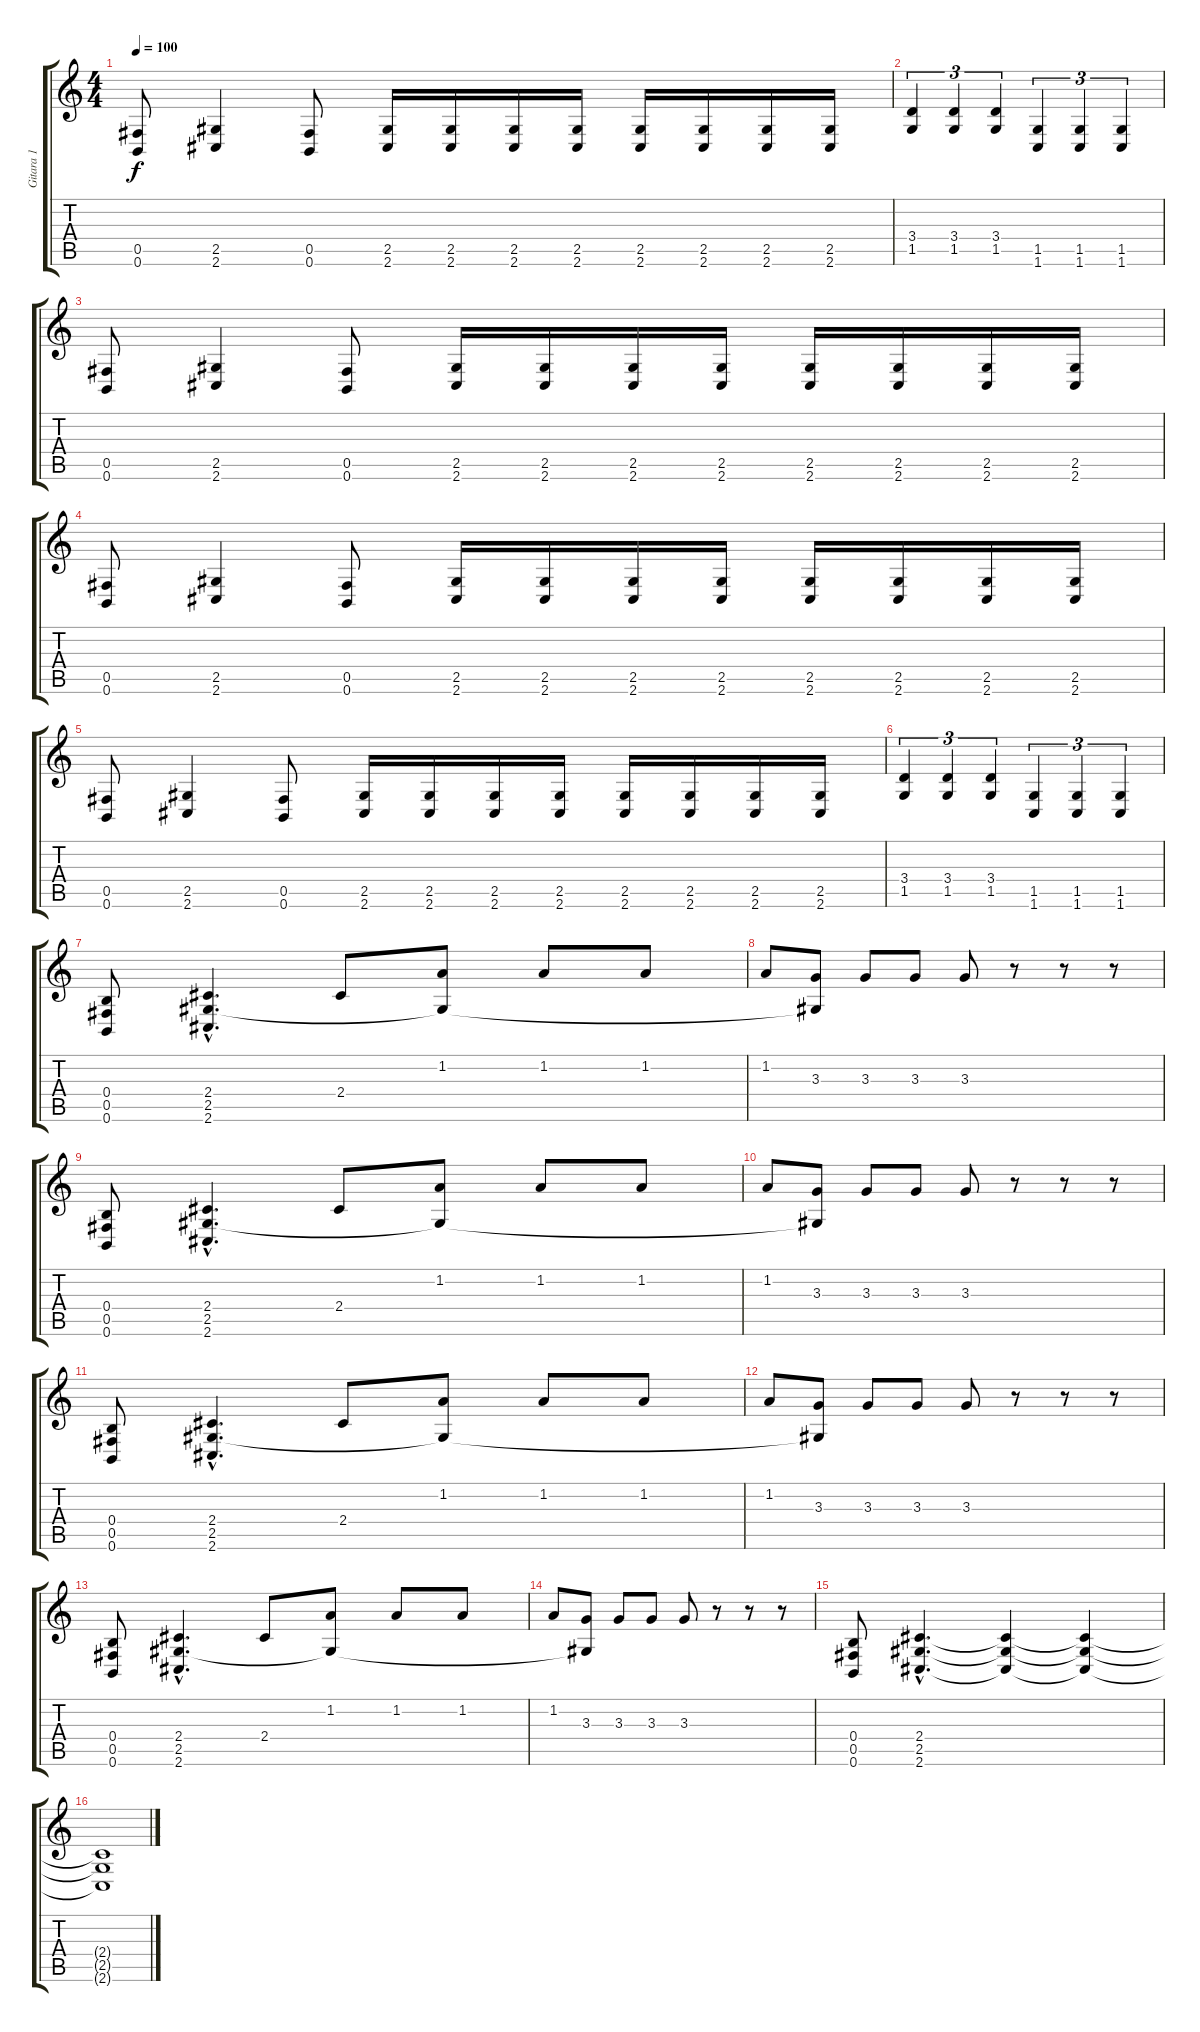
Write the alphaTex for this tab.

\track ("Gitara 1" "Gitara 1") {instrument overdrivenguitar}
\staff {score tabs}
\tuning (Db4 Ab3 E3 B2 Gb2 B1) {hide}
\ts (4 4)
\tempo 100
\clef g2
\ks c
(0.5 0.6).8{dy f} (2.5 2.6).4 (0.5 0.6).8 (2.5 2.6).16 (2.5 2.6).16 (2.5 2.6).16 (2.5 2.6).16 (2.5 2.6).16 (2.5 2.6).16 (2.5 2.6).16 (2.5 2.6).16 |
(3.4 1.5).4{tu (3 2)} (3.4 1.5).4{tu (3 2)} (3.4 1.5).4{tu (3 2)} (1.5 1.6).4{tu (3 2)} (1.5 1.6).4{tu (3 2)} (1.5 1.6).4{tu (3 2)} |
(0.5 0.6).8 (2.5 2.6).4 (0.5 0.6).8 (2.5 2.6).16 (2.5 2.6).16 (2.5 2.6).16 (2.5 2.6).16 (2.5 2.6).16 (2.5 2.6).16 (2.5 2.6).16 (2.5 2.6).16 |
(0.5 0.6).8 (2.5 2.6).4 (0.5 0.6).8 (2.5 2.6).16 (2.5 2.6).16 (2.5 2.6).16 (2.5 2.6).16 (2.5 2.6).16 (2.5 2.6).16 (2.5 2.6).16 (2.5 2.6).16 |
(0.5 0.6).8 (2.5 2.6).4 (0.5 0.6).8 (2.5 2.6).16 (2.5 2.6).16 (2.5 2.6).16 (2.5 2.6).16 (2.5 2.6).16 (2.5 2.6).16 (2.5 2.6).16 (2.5 2.6).16 |
(3.4 1.5).4{tu (3 2)} (3.4 1.5).4{tu (3 2)} (3.4 1.5).4{tu (3 2)} (1.5 1.6).4{tu (3 2)} (1.5 1.6).4{tu (3 2)} (1.5 1.6).4{tu (3 2)} |
(0.4 0.5 0.6).8{instrument overdrivenguitar} (2.4{hac} 2.5{hac} 2.6{hac}).4{d} 2.4.8 (1.2 2.5{t}).8 1.2.8 1.2.8 |
1.2.8 (3.3 2.5{t}).8 3.3.8 3.3.8 3.3.8 r.8 r.8 r.8 |
(0.4 0.5 0.6).8{instrument overdrivenguitar} (2.4{hac} 2.5{hac} 2.6{hac}).4{d} 2.4.8 (1.2 2.5{t}).8 1.2.8 1.2.8 |
1.2.8 (3.3 2.5{t}).8 3.3.8 3.3.8 3.3.8 r.8 r.8 r.8 |
(0.4 0.5 0.6).8{instrument overdrivenguitar} (2.4{hac} 2.5{hac} 2.6{hac}).4{d} 2.4.8 (1.2 2.5{t}).8 1.2.8 1.2.8 |
1.2.8 (3.3 2.5{t}).8 3.3.8 3.3.8 3.3.8 r.8 r.8 r.8 |
(0.4 0.5 0.6).8{instrument overdrivenguitar} (2.4{hac} 2.5{hac} 2.6{hac}).4{d} 2.4.8 (1.2 2.5{t}).8 1.2.8 1.2.8 |
1.2.8 (3.3 2.5{t}).8 3.3.8 3.3.8 3.3.8 r.8 r.8 r.8 |
(0.4 0.5 0.6).8{instrument overdrivenguitar} (2.4{hac} 2.5{hac} 2.6{hac}).4{d} (2.4{t} 2.5{t} 2.6{t}).4 (2.4{t} 2.5{t} 2.6{t}).4 |
(2.4{t} 2.5{t} 2.6{t}).1
